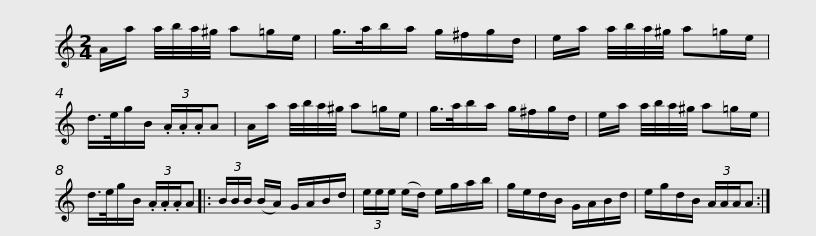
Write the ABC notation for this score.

X:1
L:1/8
M:2/4
I:linebreak $
K:C
V:1 treble
V:1
 A/a/ a/4b/4a/4^g/4 a=g/e/ | g/>a/b/a/ g/^f/g/d/ | e/a/ a/4b/4a/4^g/4 a=g/e/ | d/>e/g/B/ (3.A/.A/.A/A |$ A/a/ a/4b/4a/4^g/4 a=g/e/ | %5
 g/>a/b/a/ g/^f/g/d/ | e/a/ a/4b/4a/4^g/4 a=g/e/ | d/>e/g/B/ (3.A/.A/.A/A |:$ (3B/B/B/ (B/A/) G/A/B/d/ | (3e/e/e/ (e/d/) e/g/a/b/ | %10
 g/e/d/B/ G/A/B/d/ | e/g/d/B/ (3A/A/A/A :| %12
